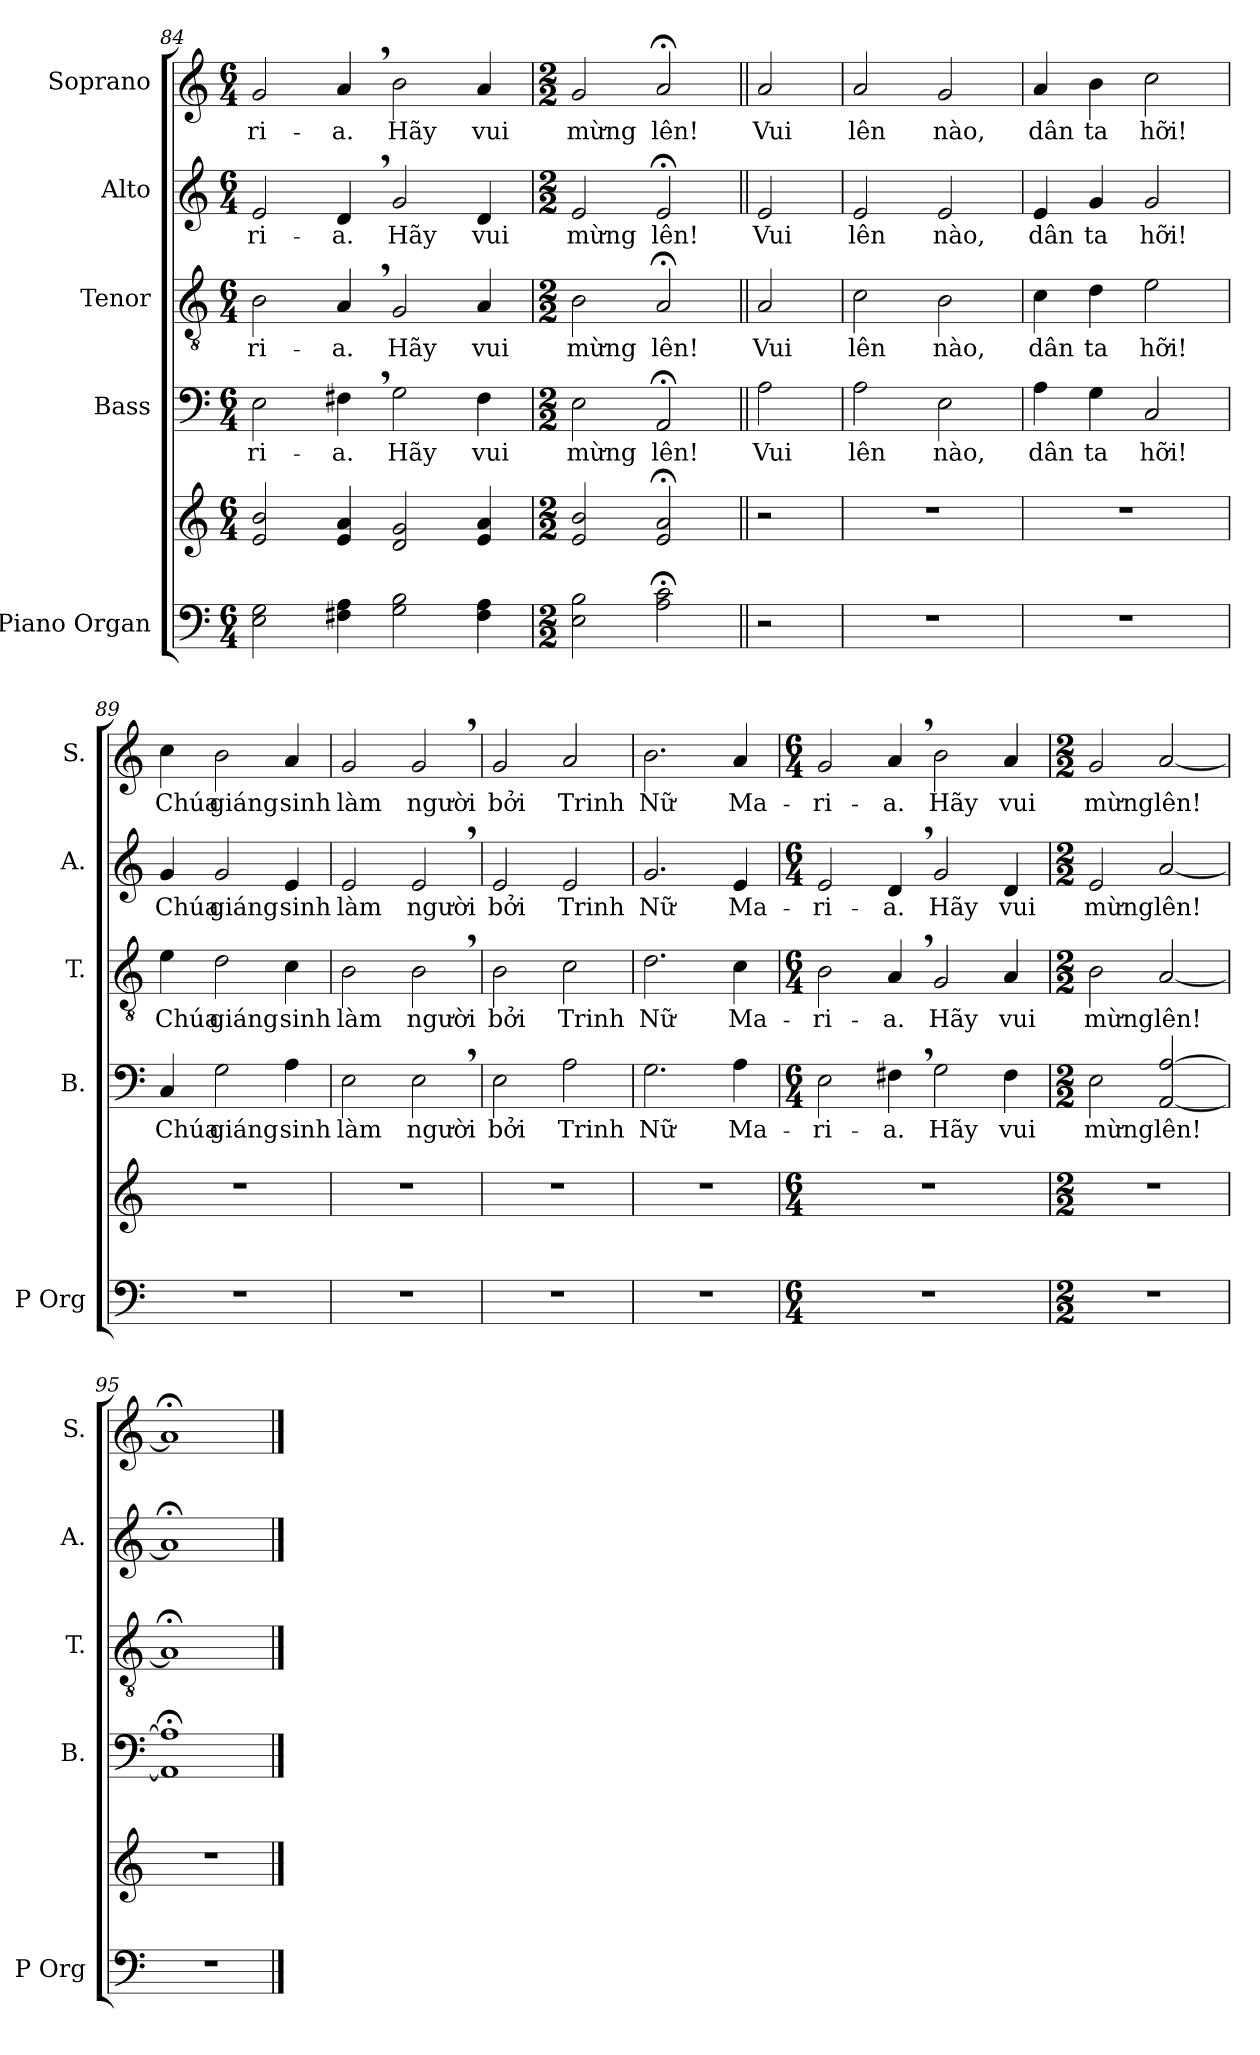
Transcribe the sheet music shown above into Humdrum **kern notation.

**kern	**kern	**kern	**text	**kern	**text	**kern	**text	**kern	**text
*part5	*part5	*part4	*part4	*part3	*part3	*part2	*part2	*part1	*part1
*staff6	*staff5	*staff4	*staff4	*staff3	*staff3	*staff2	*staff2	*staff1	*staff1
*I"Piano Organ	*	*I"Bass	*	*I"Tenor	*	*I"Alto	*	*I"Soprano	*
*I'P Org	*	*I'B.	*	*I'T.	*	*I'A.	*	*I'S.	*
*clefF4	*clefG2	*clefF4	*	*clefGv2	*	*clefG2	*	*clefG2	*
*k[]	*k[]	*k[]	*	*k[]	*	*k[]	*	*k[]	*
*M6/4	*M6/4	*M6/4	*	*M6/4	*	*M6/4	*	*M6/4	*
=84	=84	=84	=84	=84	=84	=84	=84	=84	=84
!	!	!	!LO:LY:b	!	!LO:LY:b	!	!LO:LY:b	!	!LO:LY:b
2E\ 2G\	2e/ 2b/	2E\	-ri-	2B\	-ri-	2e/	-ri-	2g/	-ri-
!	!	!	!LO:LY:b	!	!LO:LY:b	!	!LO:LY:b	!	!LO:LY:b
4F#X\ 4A\	4e/ 4a/	4F#X,\	-a.	4A,/	-a.	4d,/	-a.	4a,/	-a.
!	!	!	!LO:LY:b	!	!LO:LY:b	!	!LO:LY:b	!	!LO:LY:b
2G\ 2B\	2d/ 2g/	2G\	Hãy	2G/	Hãy	2g/	Hãy	2b\	Hãy
!	!	!	!LO:LY:b	!	!LO:LY:b	!	!LO:LY:b	!	!LO:LY:b
4F#\ 4A\	4e/ 4a/	4F#\	vui	4A/	vui	4d/	vui	4a/	vui
=85	=85	=85	=85	=85	=85	=85	=85	=85	=85
*M2/2	*M2/2	*M2/2	*	*M2/2	*	*M2/2	*	*M2/2	*
!	!	!	!LO:LY:b	!	!LO:LY:b	!	!LO:LY:b	!	!LO:LY:b
2E\ 2B\	2e/ 2b/	2E\	mừng	2B\	mừng	2e/	mừng	2g/	mừng
!	!	!	!LO:LY:b	!	!LO:LY:b	!	!LO:LY:b	!	!LO:LY:b
2A\;< 2c\;<	2e/;< 2a/;<	2AA;</	lên!	2A;</	lên!	2e;</	lên!	2a;</	lên!
!!LO:LB:g=z
=86||	=86||	=86||	=86||	=86||	=86||	=86||	=86||	=86||	=86||
!	!	!	!LO:LY:b	!	!LO:LY:b	!	!LO:LY:b	!	!LO:LY:b
2r	2r	2A\	Vui	2A/	Vui	2e/	Vui	2a/	Vui
=87	=87	=87	=87	=87	=87	=87	=87	=87	=87
!	!	!	!LO:LY:b	!	!LO:LY:b	!	!LO:LY:b	!	!LO:LY:b
1r	1r	2A\	lên	2c\	lên	2e/	lên	2a/	lên
!	!	!	!LO:LY:b	!	!LO:LY:b	!	!LO:LY:b	!	!LO:LY:b
.	.	2E\	nào,	2B\	nào,	2e/	nào,	2g/	nào,
=88	=88	=88	=88	=88	=88	=88	=88	=88	=88
!	!	!	!LO:LY:b	!	!LO:LY:b	!	!LO:LY:b	!	!LO:LY:b
1r	1r	4A\	dân	4c\	dân	4e/	dân	4a/	dân
!	!	!	!LO:LY:b	!	!LO:LY:b	!	!LO:LY:b	!	!LO:LY:b
.	.	4G\	ta	4d\	ta	4g/	ta	4b\	ta
!	!	!	!LO:LY:b	!	!LO:LY:b	!	!LO:LY:b	!	!LO:LY:b
.	.	2C/	hỡi!	2e\	hỡi!	2g/	hỡi!	2cc\	hỡi!
=89	=89	=89	=89	=89	=89	=89	=89	=89	=89
!	!	!	!LO:LY:b	!	!LO:LY:b	!	!LO:LY:b	!	!LO:LY:b
1r	1r	4C/	Chúa	4e\	Chúa	4g/	Chúa	4cc\	Chúa
!	!	!	!LO:LY:b	!	!LO:LY:b	!	!LO:LY:b	!	!LO:LY:b
.	.	2G\	giáng	2d\	giáng	2g/	giáng	2b\	giáng
!	!	!	!LO:LY:b	!	!LO:LY:b	!	!LO:LY:b	!	!LO:LY:b
.	.	4A\	sinh	4c\	sinh	4e/	sinh	4a/	sinh
=90	=90	=90	=90	=90	=90	=90	=90	=90	=90
!	!	!	!LO:LY:b	!	!LO:LY:b	!	!LO:LY:b	!	!LO:LY:b
1r	1r	2E\	làm	2B\	làm	2e/	làm	2g/	làm
!	!	!	!LO:LY:b	!	!LO:LY:b	!	!LO:LY:b	!	!LO:LY:b
.	.	2E,\	người	2B,\	người	2e,/	người	2g,/	người
!!LO:PB:g=z
=91	=91	=91	=91	=91	=91	=91	=91	=91	=91
!	!	!	!LO:LY:b	!	!LO:LY:b	!	!LO:LY:b	!	!LO:LY:b
1r	1r	2E\	bởi	2B\	bởi	2e/	bởi	2g/	bởi
!	!	!	!LO:LY:b	!	!LO:LY:b	!	!LO:LY:b	!	!LO:LY:b
.	.	2A\	Trinh	2c\	Trinh	2e/	Trinh	2a/	Trinh
=92	=92	=92	=92	=92	=92	=92	=92	=92	=92
!	!	!	!LO:LY:b	!	!LO:LY:b	!	!LO:LY:b	!	!LO:LY:b
1r	1r	2.G\	Nữ	2.d\	Nữ	2.g/	Nữ	2.b\	Nữ
!	!	!	!LO:LY:b	!	!LO:LY:b	!	!LO:LY:b	!	!LO:LY:b
.	.	4A\	Ma-	4c\	Ma-	4e/	Ma-	4a/	Ma-
=93	=93	=93	=93	=93	=93	=93	=93	=93	=93
*M6/4	*M6/4	*M6/4	*	*M6/4	*	*M6/4	*	*M6/4	*
!	!	!	!LO:LY:b	!	!LO:LY:b	!	!LO:LY:b	!	!LO:LY:b
1.r	1.r	2E\	-ri-	2B\	-ri-	2e/	-ri-	2g/	-ri-
!	!	!	!LO:LY:b	!	!LO:LY:b	!	!LO:LY:b	!	!LO:LY:b
.	.	4F#X,\	-a.	4A,/	-a.	4d,/	-a.	4a,/	-a.
!	!	!	!LO:LY:b	!	!LO:LY:b	!	!LO:LY:b	!	!LO:LY:b
.	.	2G\	Hãy	2G/	Hãy	2g/	Hãy	2b\	Hãy
!	!	!	!LO:LY:b	!	!LO:LY:b	!	!LO:LY:b	!	!LO:LY:b
.	.	4F#\	vui	4A/	vui	4d/	vui	4a/	vui
=94	=94	=94	=94	=94	=94	=94	=94	=94	=94
*M2/2	*M2/2	*M2/2	*	*M2/2	*	*M2/2	*	*M2/2	*
!	!	!	!LO:LY:b	!	!LO:LY:b	!	!LO:LY:b	!	!LO:LY:b
1r	1r	2E\	mừng	2B\	mừng	2e/	mừng	2g/	mừng
!	!	!	!LO:LY:b	!	!LO:LY:b	!	!LO:LY:b	!	!LO:LY:b
.	.	[2AA/ [2A/	lên!	[2A/	lên!	[2a/	lên!	[2a/	lên!
=95	=95	=95	=95	=95	=95	=95	=95	=95	=95
1r	1r	1AA];< 1A];<	.	1A;<]	.	1a;<]	.	1a;<]	.
==	==	==	==	==	==	==	==	==	==
*-	*-	*-	*-	*-	*-	*-	*-	*-	*-
